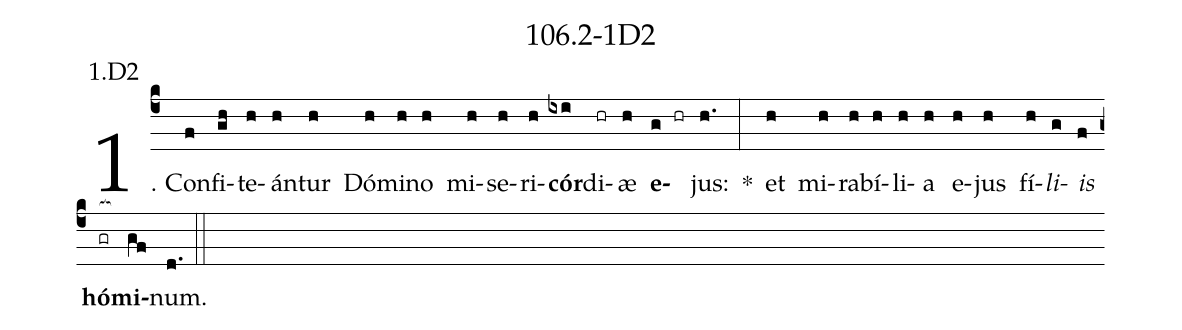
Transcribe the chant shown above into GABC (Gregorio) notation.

name: 106.2-1D2;
annotation: 1.D2;
%%
(c4)1. Con(f)fi(gh)te(h)án(h)tur(h) Dó(h)mi(h)no(h) mi(h)se(h)ri(h)<b>cór</b>(ixi)di(hr)æ(h) <b>e</b>(g hr)jus:(h.) *(:) et(h) mi(h)ra(h)bí(h)li(h)a(h) e(h)jus(h) fí(h)<i>li</i>(g)<i>is</i>(f) <b>hó</b>(gr[ocb:1{])<b>mi</b>(gf[ocb:0}])num.(d.) (::)
